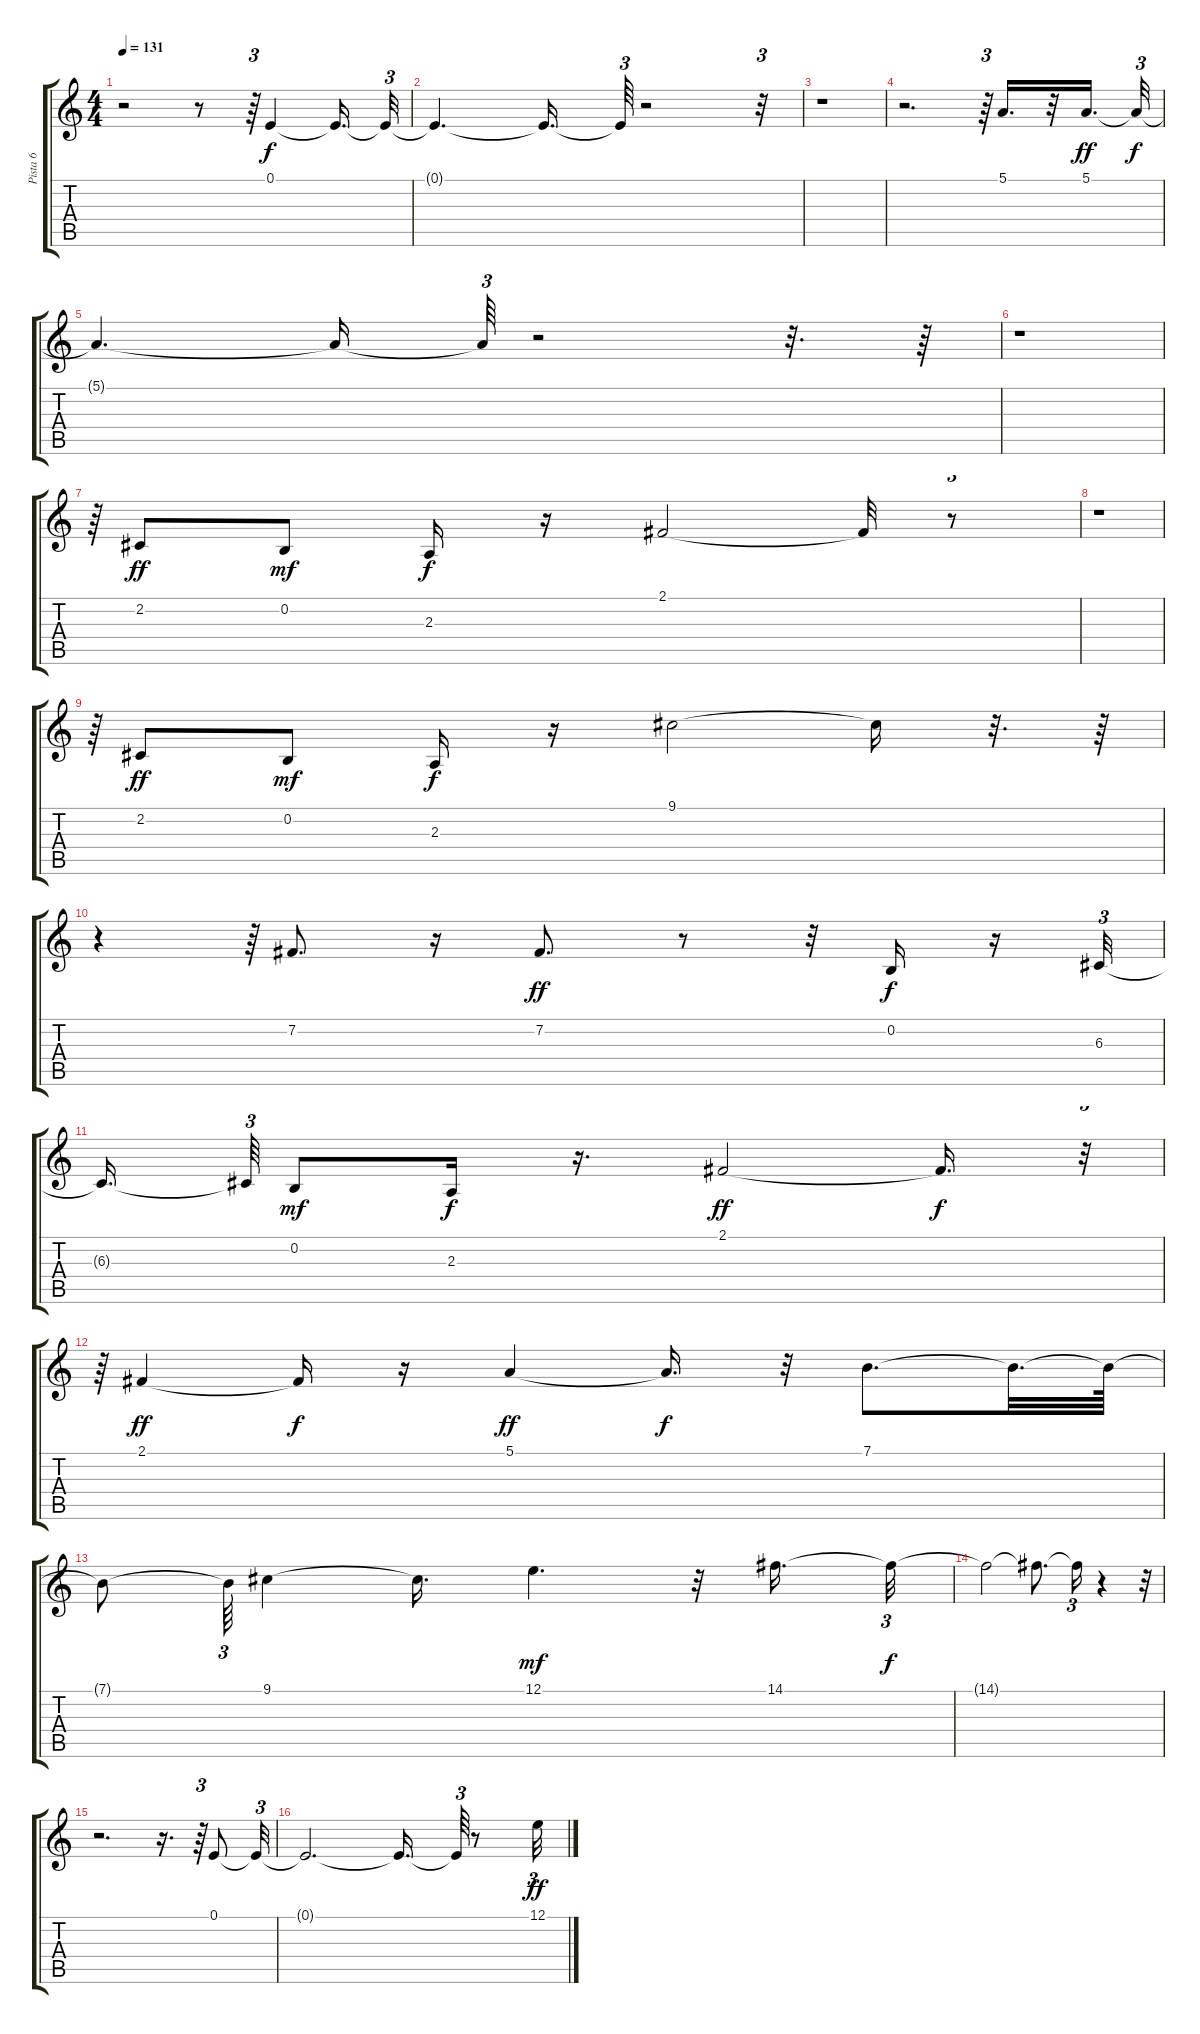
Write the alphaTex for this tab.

\track ("Pista 6" "Pista 6") {instrument panflute}
\staff {score tabs}
\tuning (E4 B3 G3 D3 A2 E2) {hide}
\ts (4 4)
\tempo 131
\clef g2
\ks c
r.2{dy f} r.8 r.64{tu (3 2)} 0.1.4 0.1{t}.16{d} 0.1{t}.32{tu (3 2)} |
0.1{t}.4{d} 0.1{t}.16{d} 0.1{t}.64{tu (3 2)} r.2 r.32{tu (3 2)} |
r.1 |
r.2{d} r.64{tu (3 2)} 5.1.16{d} r.32 5.1.16{d dy ff} 5.1{t}.32{tu (3 2) dy f} |
5.1{t}.4{d} 5.1{t}.16 5.1{t}.64{tu (3 2)} r.2 r.32{d} r.64 |
r.1 |
r.64{tu (3 2)} 2.2.8{dy ff} 0.2.8{dy mf} 2.3.16{dy f} r.16 2.1.2 2.1{t}.32 r.8{tu (3 2)} |
r.1 |
r.64{tu (3 2)} 2.2.8{dy ff} 0.2.8{dy mf} 2.3.16{dy f} r.16 9.1.2 9.1{t}.16 r.32{d} r.64 |
r.4 r.64{tu (3 2)} 7.2.8{d} r.16 7.2.8{d dy ff} r.8 r.32 0.2.16{dy f} r.16 6.3.32{tu (3 2)} |
6.3{t}.16{d beam splitsecondary} 6.3{t}.64{tu (3 2)} 0.2.8{dy mf} 2.3.16{dy f} r.16{d} 2.1.2{dy ff} 2.1{t}.16{d dy f} r.32{tu (3 2)} |
r.64{tu (3 2)} 2.1.4{dy ff} 2.1{t}.16{dy f} r.16 5.1.4{dy ff} 5.1{t}.16{d dy f} r.32 7.1.8{d} 7.1{t}.32{d} 7.1{t}.64 |
7.1{t}.8 7.1{t}.64{tu (3 2)} 9.1.4 9.1{t}.16{d} 12.1.4{d dy mf} r.32 14.1.16{d} 14.1{t}.32{tu (3 2) dy f} |
14.1{t}.2 14.1{t}.8{d} 14.1{t}.16{tu (3 2)} r.4 r.32{tu (3 2)} |
r.2{d} r.16{d} r.64{tu (3 2)} 0.1.8 0.1{t}.32{tu (3 2)} |
0.1{t}.2{d} 0.1{t}.16{d} 0.1{t}.64{tu (3 2)} r.8 12.1.32{tu (3 2) dy ff}
